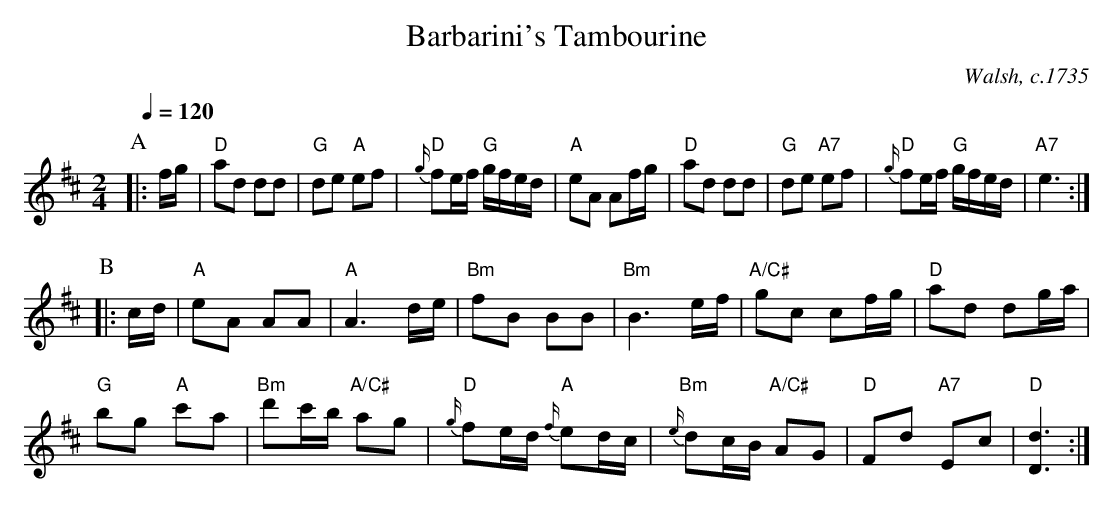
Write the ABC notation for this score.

X:1
T:Barbarini's Tambourine
C:Walsh, c.1735
Q:1/4=120
M:2/4
L:1/8
K:D
P:A
|: f/g/ | "D"ad dd | "G"de "A"ef | "D"{g/}fe/f/ "G"g/f/e/d/ | "A"eA Af/g/ |\
"D"ad dd | "G"de "A7"ef | "D"{g/}fe/f/ "G"g/f/e/d/ | "A7"e3 :|
P:B
|: c/d/ | "A"eA AA | "A"A3 d/e/ | "Bm"fB BB | "Bm"B3 e/f/ | "A/C#"gc cf/g/ | "D"ad dg/a/ |
"G"bg "A"c'a | "Bm"d'c'/b/ "A/C#"ag | "D"{g/}fe/d/ "A"{f/}ed/c/ | "Bm"{e/}dc/B/ "A/C#"AG | "D"Fd "A7"Ec | "D"[Dd]3 :|
